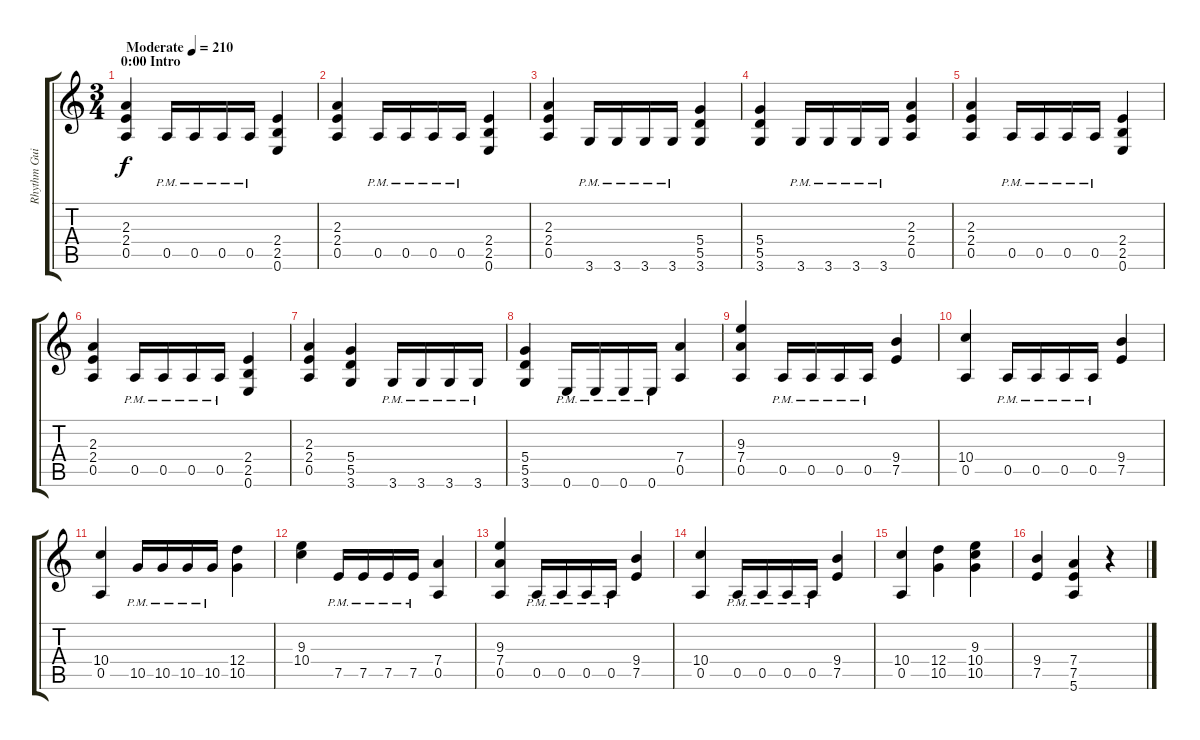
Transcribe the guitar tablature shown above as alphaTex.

\track ("Rhythm Guitar Right" "Rhythm Gui") {instrument distortionguitar}
\staff {score tabs}
\tuning (E4 B3 G3 D3 A2 E2) {hide}
\ts (3 4)
\section ("" "0:00 Intro")
\tempo (210 "Moderate")
\clef g2
\ks c
(2.3 2.4 0.5).4{dy f instrument distortionguitar} 0.5{pm}.16 0.5{pm}.16 0.5{pm}.16 0.5{pm}.16 (2.4 2.5 0.6).4 |
(2.3 2.4 0.5).4 0.5{pm}.16 0.5{pm}.16 0.5{pm}.16 0.5{pm}.16 (2.4 2.5 0.6).4 |
(2.3 2.4 0.5).4 3.6{pm}.16 3.6{pm}.16 3.6{pm}.16 3.6{pm}.16 (5.4 5.5 3.6).4 |
(5.4 5.5 3.6).4 3.6{pm}.16 3.6{pm}.16 3.6{pm}.16 3.6{pm}.16 (2.3 2.4 0.5).4 |
(2.3 2.4 0.5).4 0.5{pm}.16 0.5{pm}.16 0.5{pm}.16 0.5{pm}.16 (2.4 2.5 0.6).4 |
(2.3 2.4 0.5).4 0.5{pm}.16 0.5{pm}.16 0.5{pm}.16 0.5{pm}.16 (2.4 2.5 0.6).4 |
(2.3 2.4 0.5).4 (5.4 5.5 3.6).4 3.6{pm}.16 3.6{pm}.16 3.6{pm}.16 3.6{pm}.16 |
(5.4 5.5 3.6).4 0.6{pm}.16 0.6{pm}.16 0.6{pm}.16 0.6{pm}.16 (7.4 0.5).4 |
(9.3 7.4 0.5).4 0.5{pm}.16 0.5{pm}.16 0.5{pm}.16 0.5{pm}.16 (9.4 7.5).4 |
(10.4 0.5).4 0.5{pm}.16 0.5{pm}.16 0.5{pm}.16 0.5{pm}.16 (9.4 7.5).4 |
(10.4 0.5).4 10.5{pm}.16 10.5{pm}.16 10.5{pm}.16 10.5{pm}.16 (12.4 10.5).4 |
(9.3 10.4).4 7.5{pm}.16 7.5{pm}.16 7.5{pm}.16 7.5{pm}.16 (7.4 0.5).4 |
(9.3 7.4 0.5).4 0.5{pm}.16 0.5{pm}.16 0.5{pm}.16 0.5{pm}.16 (9.4 7.5).4 |
(10.4 0.5).4 0.5{pm}.16 0.5{pm}.16 0.5{pm}.16 0.5{pm}.16 (9.4 7.5).4 |
(10.4 0.5).4 (12.4 10.5).4 (9.3 10.4 10.5).4 |
(9.4 7.5).4 (7.4 7.5 5.6).4 r.4
